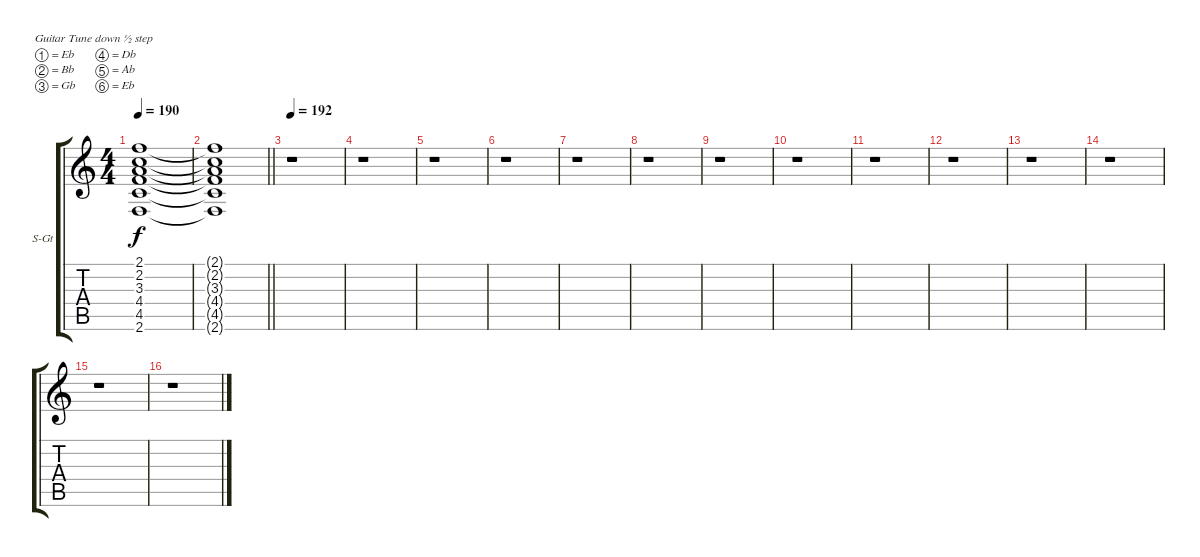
\bracketExtendMode groupsimilarinstruments
\firstSystemTrackNameOrientation horizontal
\otherSystemsTrackNameOrientation horizontal
\track ("Скрипка" "S-Gt") {instrument synthstrings1}
\staff {score tabs}
\tuning (Eb4 Bb3 Gb3 Db3 Ab2 Eb2)
\displaytranspose 12
\ts (4 4)
\tempo 190
\clef g2
\ks c
(2.1 2.2 3.3 4.4 4.5 2.6).1{dy f} |
\barLineRight lightlight
(2.1{t} 2.2{t} 3.3{t} 4.4{t} 4.5{t} 2.6{t}).1 |
\tempo 192
r.1 |
r.1 |
r.1 |
r.1 |
r.1 |
r.1 |
r.1 |
r.1 |
r.1 |
r.1 |
r.1 |
r.1 |
r.1 |
r.1
